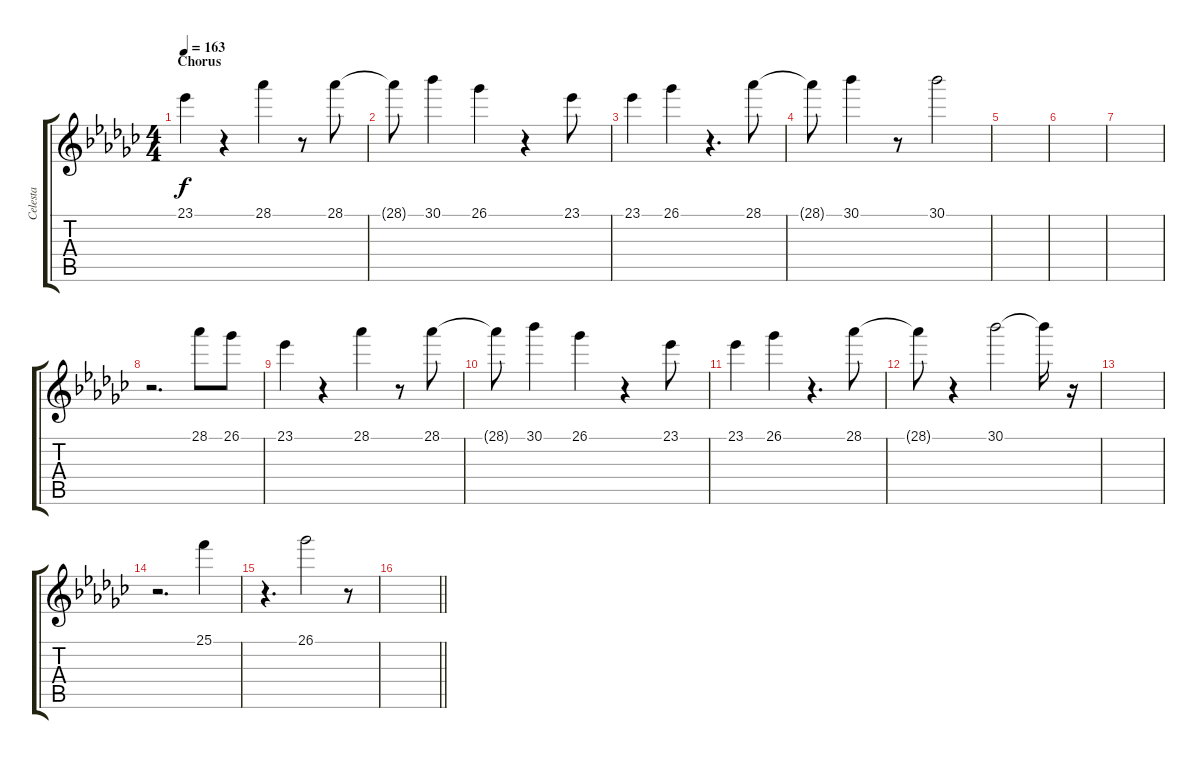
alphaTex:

\track ("Celesta" "Celesta") {instrument celesta}
\staff {score tabs}
\tuning (E4 B3 G3 D3 A2 E2) {hide}
\ts (4 4)
\section ("" "Chorus")
\tempo 163
\clef g2
\ks gb
23.1.4{dy f} r.4 28.1.4 r.8 28.1.8 |
28.1{t}.8 30.1.4 26.1.4 r.4 23.1.8 |
23.1.4 26.1.4 r.4{d} 28.1.8 |
28.1{t}.8 30.1.4 r.8 30.1.2 |
|
|
|
r.2{d} 28.1.8 26.1.8 |
23.1.4 r.4 28.1.4 r.8 28.1.8 |
28.1{t}.8 30.1.4 26.1.4 r.4 23.1.8 |
23.1.4 26.1.4 r.4{d} 28.1.8 |
28.1{t}.8 r.4 30.1.2 30.1{t}.16 r.16 |
|
r.2{d} 25.1.4 |
r.4{d} 26.1.2 r.8 |
\barLineRight lightlight
